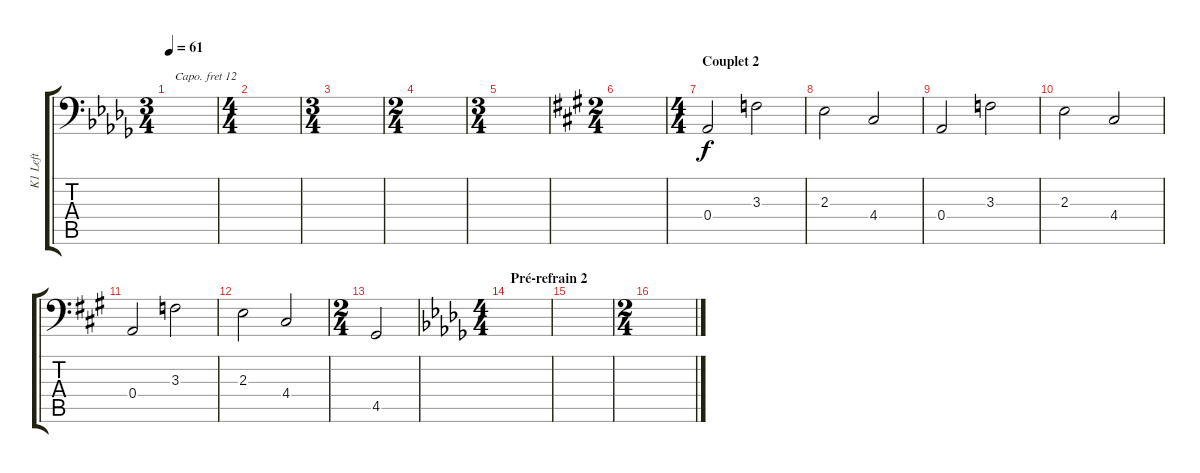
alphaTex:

\track ("K1 Left" "K1 Left") {instrument pad5bowed}
\staff {score tabs}
\capo 12
\tuning (C3 G2 D2 A1 E1 B0) {hide}
\ts (3 4)
\tempo 61
\clef f4
\ks db
|
\ts (4 4)
|
\ts (3 4)
|
\ts (2 4)
|
\ts (3 4)
|
\ts (2 4)
\ks a
|
\ts (4 4)
\section ("" "Couplet 2")
0.4.2 3.3.2 |
2.3.2 4.4.2 |
0.4.2 3.3.2 |
2.3.2 4.4.2 |
0.4.2 3.3.2 |
2.3.2 4.4.2 |
\ts (2 4)
4.5.2 |
\ts (4 4)
\section ("" "Pré-refrain 2")
\ks db
|
|
\ts (2 4)
